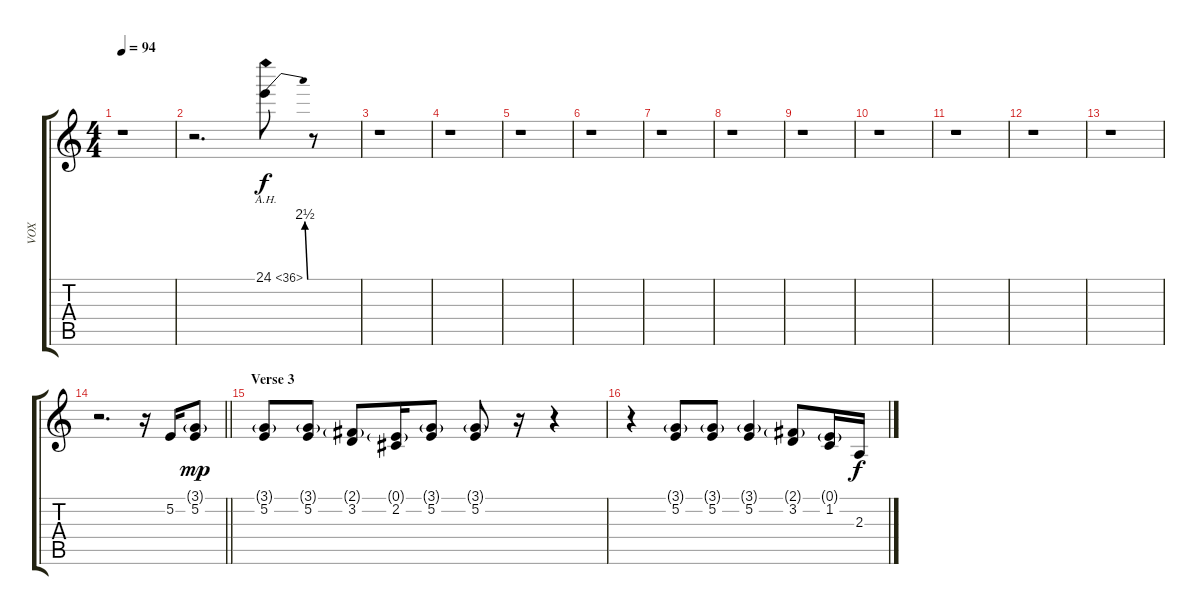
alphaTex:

\track ("VOX" "VOX") {instrument lead2sawtooth}
\staff {score tabs}
\tuning (E4 B3 G3 D3 A2 E2) {hide}
\ts (4 4)
\tempo 94
\clef g2
\ks c
r.1{dy f} |
r.2{d} 24.1{be (bend 0 0 60 10) ah 12}.8{volume 8 balance 0 instrument whistle} r.8 |
r.1{volume 15 balance 6 instrument lead2sawtooth} |
r.1 |
r.1 |
r.1 |
r.1 |
r.1 |
r.1 |
r.1 |
r.1 |
r.1 |
r.1 |
\barLineRight lightlight
r.2{d} r.16 5.2.16 (3.1{g} 5.2).8{dy mp} |
\section ("" "Verse 3")
(3.1{g} 5.2).8 (3.1{g} 5.2).8 (2.1{g} 3.2).8 (0.1{g} 2.2).16 (3.1{g} 5.2).8 (3.1{g} 5.2).8 r.16 r.4 |
r.4 (3.1{g} 5.2).8 (3.1{g} 5.2).8 (3.1{g} 5.2).4 (2.1{g} 3.2).8 (0.1{g} 1.2).16 2.3.16{dy f}
